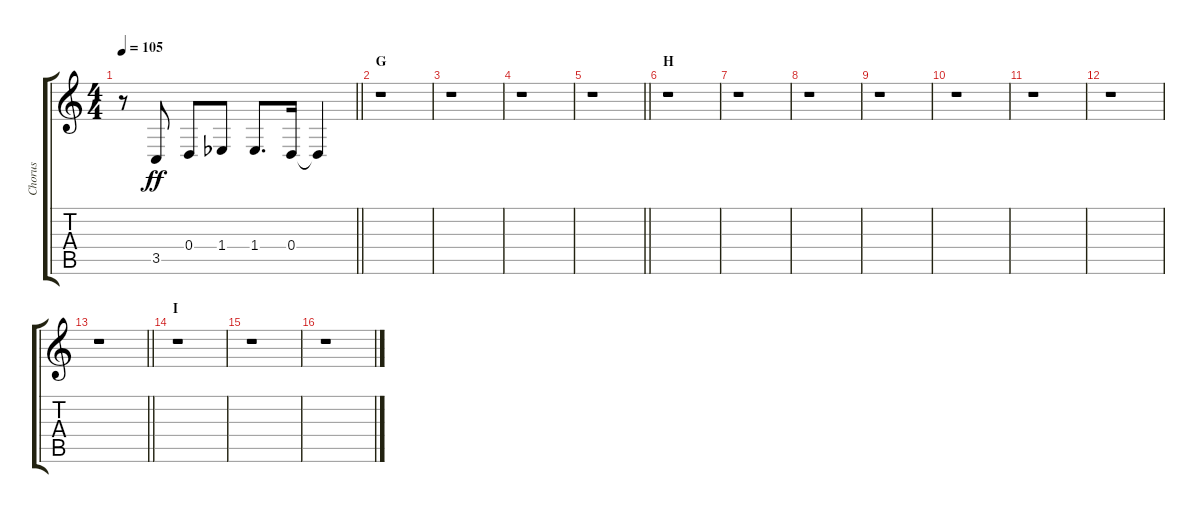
\track ("Chorus" "Chorus") {instrument voiceoohs}
\staff {score tabs}
\tuning (E4 B3 G3 D3 A2 E2) {hide}
\ts (4 4)
\tempo 105
\clef g2
\barLineRight lightlight
\ks c
r.8{dy ff} 3.5.8 0.4.8 1.4{acc b}.8 1.4{acc b}.8{d} 0.4.16 0.4{t}.4 |
\section ("" "G")
r.1 |
r.1 |
r.1 |
\barLineRight lightlight
r.1 |
\section ("" "H")
r.1 |
r.1 |
r.1 |
r.1 |
r.1 |
r.1 |
r.1 |
\barLineRight lightlight
r.1 |
\section ("" "I")
r.1 |
r.1 |
r.1
